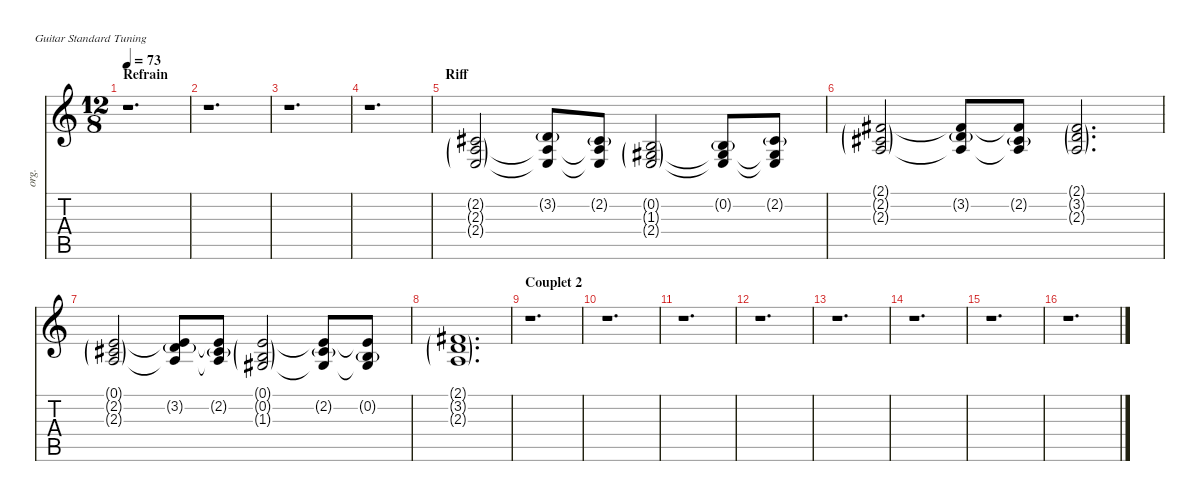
\defaultSystemsLayout 4
\hideDynamics
\bracketExtendMode nobrackets
\otherSystemsTrackNameOrientation horizontal
\track ("Organ" "org.") {instrument churchorgan}
\staff {score tabs}
\tuning (E4 B3 G3 D3 A2 E2)
\ts (12 8)
\section ("" "Refrain")
\tempo 73
\clef g2
\ks c
r.1{d dy f beam Down} |
r.1{d beam Down} |
r.1{d beam Down} |
r.1{d beam Down} |
\section ("" "Riff")
(2.2{g acc #} 2.3{g} 2.4{g}).2{beam Up} (3.2{g} 2.3{t} 2.4{t}).8{beam Up} (2.2{g acc #} 2.3{t} 2.4{t}).8{beam Up} (0.2{g} 1.3{g acc #} 2.4{g}).2{beam Up} (0.2{g} 1.3{t acc #} 2.4{t}).8{beam Up} (2.2{g acc #} 1.3{t acc #} 2.4{t}).8{beam Up} |
(2.1{g acc #} 2.2{g acc #} 2.3{g}).2{beam Up} (3.2{g} 2.1{t acc #} 2.3{t}).8{beam Up} (2.1{t acc #} 2.2{g acc #} 2.3{t}).8{beam Up} (2.1{g acc #} 3.2{g} 2.3{g}).2{d beam Up} |
(0.1{g} 2.2{g acc #} 2.3{g}).2{beam Up} (3.2{g} 0.1{t} 2.3{t}).8{beam Up} (0.1{t} 2.2{g acc #} 2.3{t}).8{beam Up} (0.1{g} 0.2{g} 1.3{g acc #}).2{beam Up} (2.2{g acc #} 0.1{t} 1.3{t acc #}).8{beam Up} (0.1{t} 0.2{g} 1.3{t acc #}).8{beam Up} |
(2.1{g acc #} 3.2{g} 2.3{g}).1{d beam Up} |
\section ("" "Couplet 2")
r.1{d beam Down} |
r.1{d beam Down} |
r.1{d beam Down} |
r.1{d beam Down} |
r.1{d beam Down} |
r.1{d beam Down} |
r.1{d beam Down} |
r.1{d beam Down}
